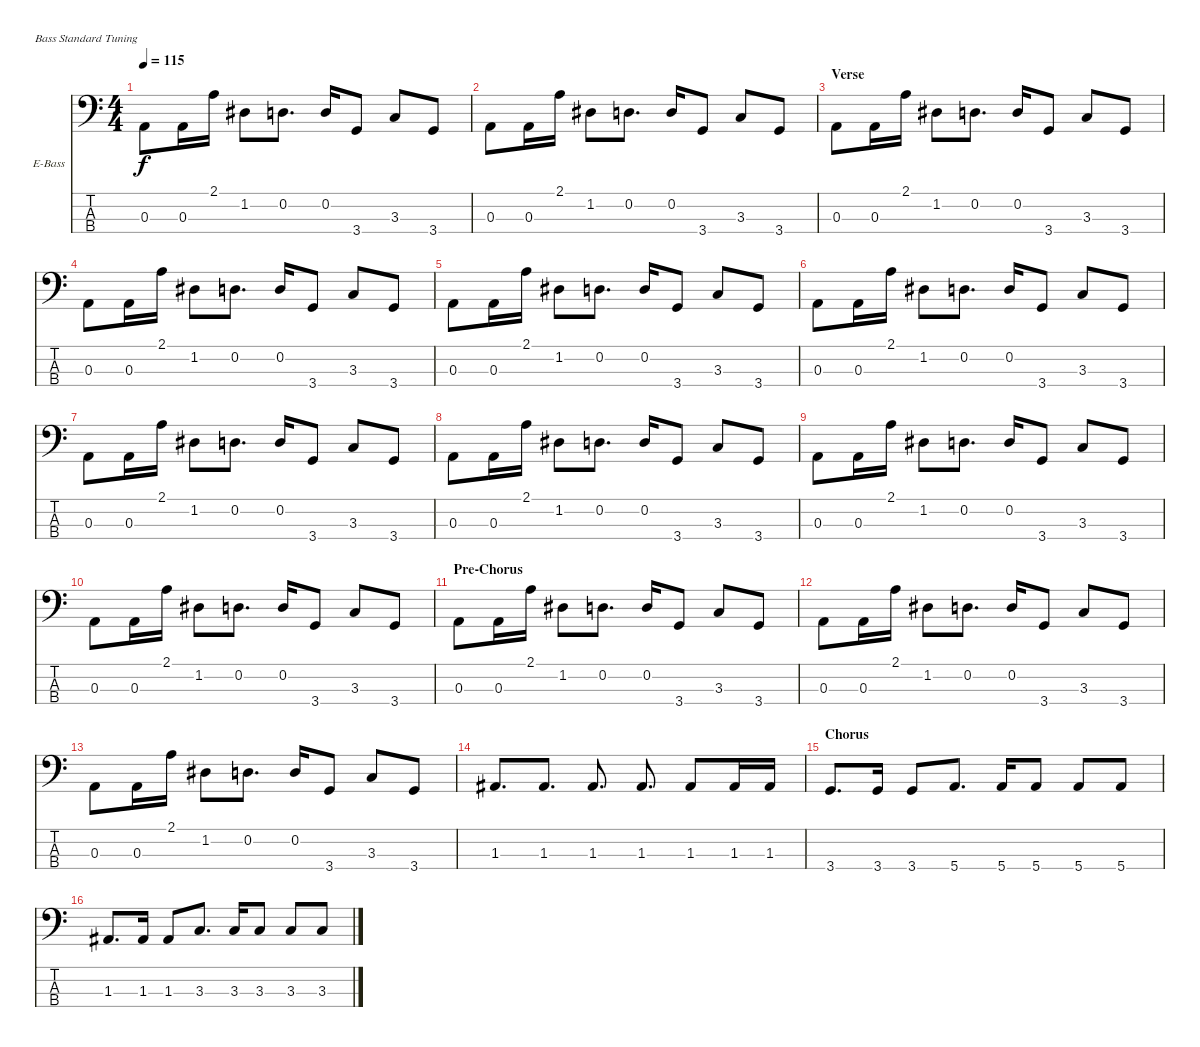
\defaultSystemsLayout 4
\bracketExtendMode nobrackets
\firstSystemTrackNameOrientation horizontal
\otherSystemsTrackNameOrientation horizontal
\track ("Jeff Ament" "E-Bass") {instrument electricbassfinger}
\staff {score tabs}
\tuning (G2 D2 A1 E1)
\ts (4 4)
\tempo 115
\clef f4
\ks c
0.3.8{dy f} 0.3.16 2.1.16 1.2.8 0.2.8{d} 0.2.16 3.4.8 3.3.8 3.4.8 |
0.3.8 0.3.16 2.1.16 1.2.8 0.2.8{d} 0.2.16 3.4.8 3.3.8 3.4.8 |
\section ("" "Verse")
0.3.8 0.3.16 2.1.16 1.2.8 0.2.8{d} 0.2.16 3.4.8 3.3.8 3.4.8 |
0.3.8 0.3.16 2.1.16 1.2.8 0.2.8{d} 0.2.16 3.4.8 3.3.8 3.4.8 |
0.3.8 0.3.16 2.1.16 1.2.8 0.2.8{d} 0.2.16 3.4.8 3.3.8 3.4.8 |
0.3.8 0.3.16 2.1.16 1.2.8 0.2.8{d} 0.2.16 3.4.8 3.3.8 3.4.8 |
0.3.8 0.3.16 2.1.16 1.2.8 0.2.8{d} 0.2.16 3.4.8 3.3.8 3.4.8 |
0.3.8 0.3.16 2.1.16 1.2.8 0.2.8{d} 0.2.16 3.4.8 3.3.8 3.4.8 |
0.3.8 0.3.16 2.1.16 1.2.8 0.2.8{d} 0.2.16 3.4.8 3.3.8 3.4.8 |
0.3.8 0.3.16 2.1.16 1.2.8 0.2.8{d} 0.2.16 3.4.8 3.3.8 3.4.8 |
\section ("" "Pre-Chorus")
0.3.8 0.3.16 2.1.16 1.2.8 0.2.8{d} 0.2.16 3.4.8 3.3.8 3.4.8 |
0.3.8 0.3.16 2.1.16 1.2.8 0.2.8{d} 0.2.16 3.4.8 3.3.8 3.4.8 |
0.3.8 0.3.16 2.1.16 1.2.8 0.2.8{d} 0.2.16 3.4.8 3.3.8 3.4.8 |
1.3.8{d} 1.3.8{d} 1.3.8{d} 1.3.8{d} 1.3.8 1.3.16 1.3.16 |
\section ("" "Chorus")
3.4.8{d} 3.4.16 3.4.8 5.4.8{d} 5.4.16 5.4.8 5.4.8 5.4.8 |
1.3.8{d} 1.3.16 1.3.8 3.3.8{d} 3.3.16 3.3.8 3.3.8 3.3.8
